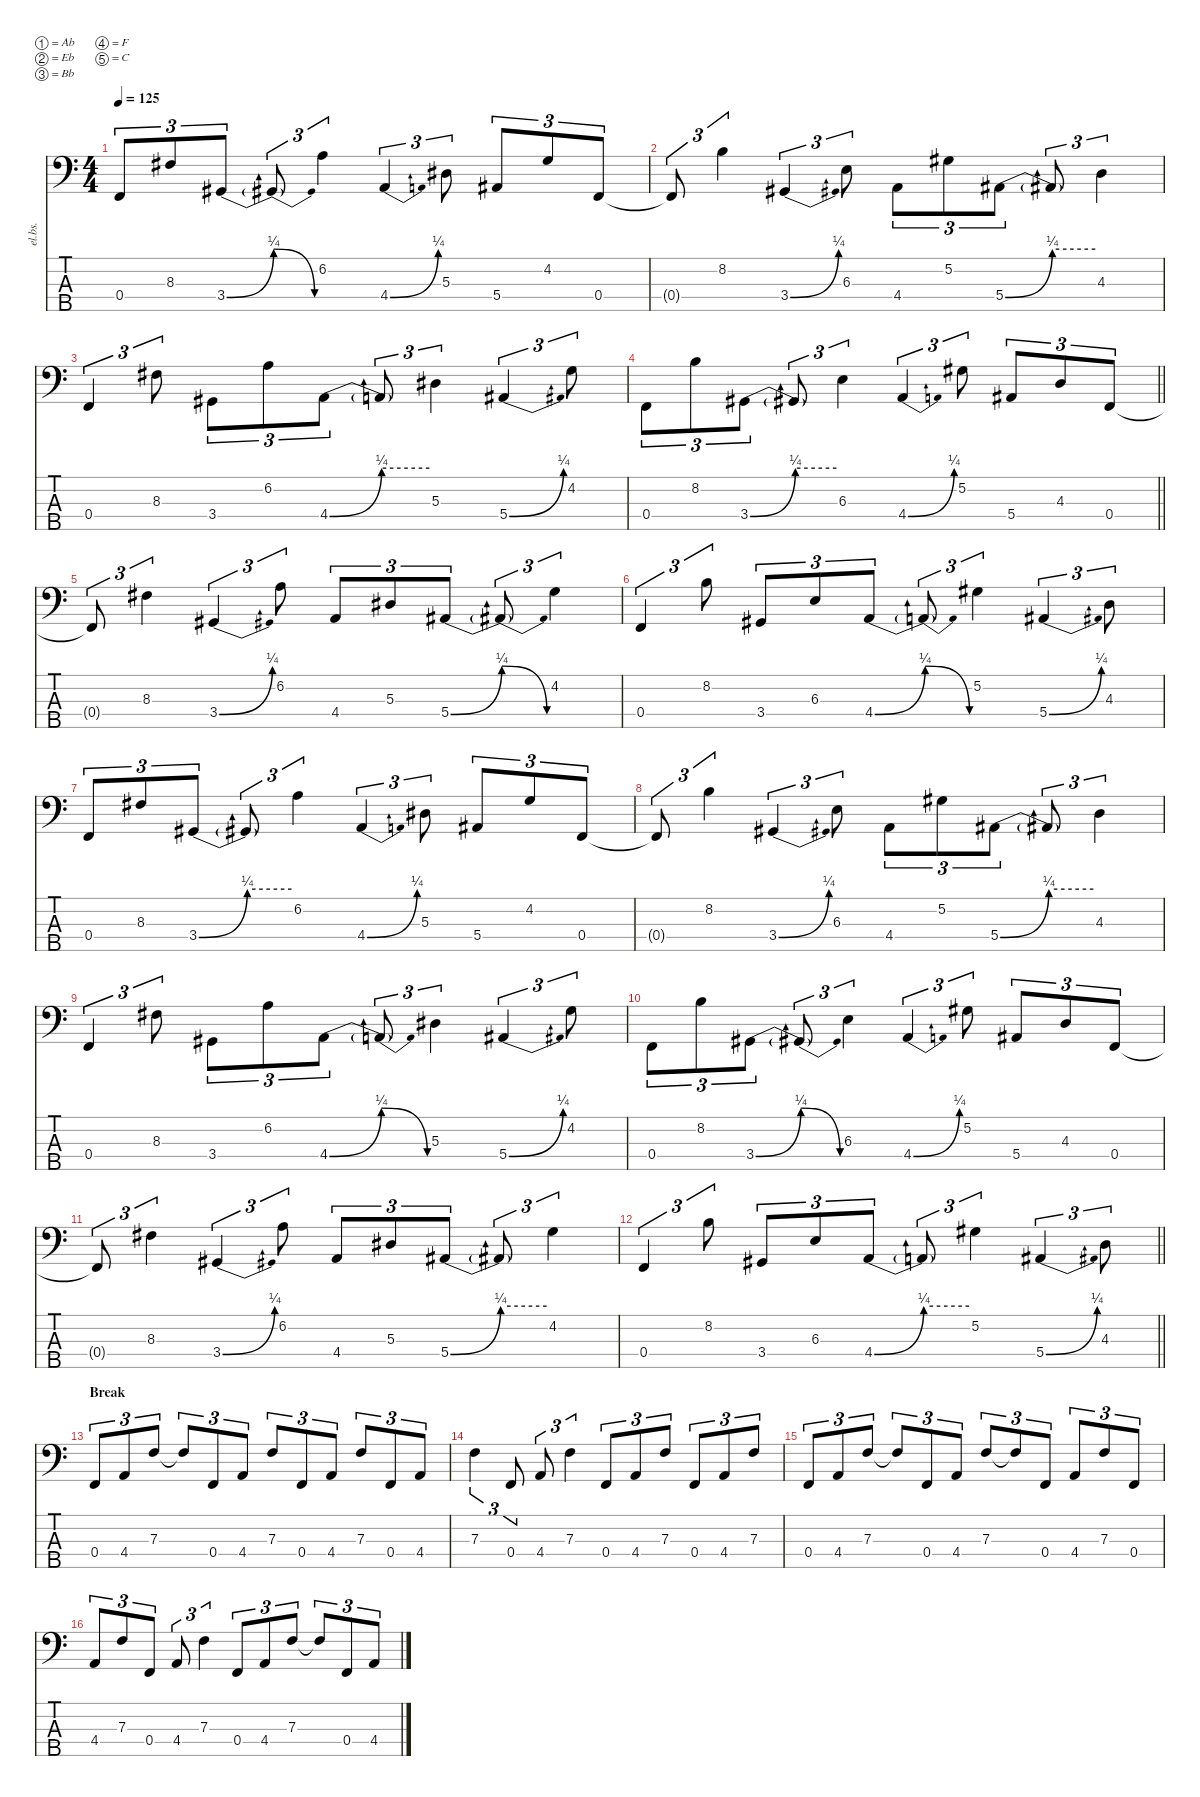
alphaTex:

\defaultSystemsLayout 4
\hideDynamics
\bracketExtendMode nobrackets
\track ("(bass tone)" "el.bs.") {instrument electricbasspick}
\staff {score tabs}
\tuning (Ab2 Eb2 Bb1 F1 C1)
\ts (4 4)
\tempo 125
\clef f4
\ks c
0.4.8{tu (3 2) dy f} 8.3{acc #}.8{tu (3 2)} 3.4{be (bend 0 0 60 1) acc #}.8{tu (3 2)} 3.4{be (release 0 1 60 0) t acc #}.8{tu (3 2)} 6.2.4{tu (3 2)} 4.4{be (bend 0 0 60 1)}.4{tu (3 2)} 5.3{acc #}.8{tu (3 2)} 5.4{acc #}.8{tu (3 2)} 4.2.8{tu (3 2)} 0.4.8{tu (3 2)} |
0.4{t}.8{tu (3 2)} 8.2.4{tu (3 2)} 3.4{be (bend 0 0 60 1) acc #}.4{tu (3 2)} 6.3.8{tu (3 2)} 4.4.8{tu (3 2)} 5.2{acc #}.8{tu (3 2)} 5.4{be (bend 0 0 60 1) acc #}.8{tu (3 2)} 5.4{be (hold 0 1 60 1) t acc #}.8{tu (3 2)} 4.3.4{tu (3 2)} |
0.4.4{tu (3 2)} 8.3{acc #}.8{tu (3 2)} 3.4{acc #}.8{tu (3 2)} 6.2.8{tu (3 2)} 4.4{be (bend 0 0 60 1)}.8{tu (3 2)} 4.4{be (hold 0 1 60 1) t}.8{tu (3 2)} 5.3{acc #}.4{tu (3 2)} 5.4{be (bend 0 0 60 1) acc #}.4{tu (3 2)} 4.2.8{tu (3 2)} |
\barLineRight lightlight
0.4.8{tu (3 2)} 8.2.8{tu (3 2)} 3.4{be (bend 0 0 60 1) acc #}.8{tu (3 2)} 3.4{be (hold 0 1 60 1) t acc #}.8{tu (3 2)} 6.3.4{tu (3 2)} 4.4{be (bend 0 0 60 1)}.4{tu (3 2)} 5.2{acc #}.8{tu (3 2)} 5.4{acc #}.8{tu (3 2)} 4.3.8{tu (3 2)} 0.4.8{tu (3 2)} |
0.4{t}.8{tu (3 2)} 8.3{acc #}.4{tu (3 2)} 3.4{be (bend 0 0 60 1) acc #}.4{tu (3 2)} 6.2.8{tu (3 2)} 4.4.8{tu (3 2)} 5.3{acc #}.8{tu (3 2)} 5.4{be (bend 0 0 60 1) acc #}.8{tu (3 2)} 5.4{be (release 0 1 60 0) t acc #}.8{tu (3 2)} 4.2.4{tu (3 2)} |
0.4.4{tu (3 2)} 8.2.8{tu (3 2)} 3.4{acc #}.8{tu (3 2)} 6.3.8{tu (3 2)} 4.4{be (bend 0 0 60 1)}.8{tu (3 2)} 4.4{be (release 0 1 60 0) t}.8{tu (3 2)} 5.2{acc #}.4{tu (3 2)} 5.4{be (bend 0 0 60 1) acc #}.4{tu (3 2)} 4.3.8{tu (3 2)} |
0.4.8{tu (3 2)} 8.3{acc #}.8{tu (3 2)} 3.4{be (bend 0 0 60 1) acc #}.8{tu (3 2)} 3.4{be (hold 0 1 60 1) t acc #}.8{tu (3 2)} 6.2.4{tu (3 2)} 4.4{be (bend 0 0 60 1)}.4{tu (3 2)} 5.3{acc #}.8{tu (3 2)} 5.4{acc #}.8{tu (3 2)} 4.2.8{tu (3 2)} 0.4.8{tu (3 2)} |
0.4{t}.8{tu (3 2)} 8.2.4{tu (3 2)} 3.4{be (bend 0 0 60 1) acc #}.4{tu (3 2)} 6.3.8{tu (3 2)} 4.4.8{tu (3 2)} 5.2{acc #}.8{tu (3 2)} 5.4{be (bend 0 0 60 1) acc #}.8{tu (3 2)} 5.4{be (hold 0 1 60 1) t acc #}.8{tu (3 2)} 4.3.4{tu (3 2)} |
0.4.4{tu (3 2)} 8.3{acc #}.8{tu (3 2)} 3.4{acc #}.8{tu (3 2)} 6.2.8{tu (3 2)} 4.4{be (bend 0 0 60 1)}.8{tu (3 2)} 4.4{be (release 0 1 60 0) t}.8{tu (3 2)} 5.3{acc #}.4{tu (3 2)} 5.4{be (bend 0 0 60 1) acc #}.4{tu (3 2)} 4.2.8{tu (3 2)} |
0.4.8{tu (3 2)} 8.2.8{tu (3 2)} 3.4{be (bend 0 0 60 1) acc #}.8{tu (3 2)} 3.4{be (release 0 1 60 0) t acc #}.8{tu (3 2)} 6.3.4{tu (3 2)} 4.4{be (bend 0 0 60 1)}.4{tu (3 2)} 5.2{acc #}.8{tu (3 2)} 5.4{acc #}.8{tu (3 2)} 4.3.8{tu (3 2)} 0.4.8{tu (3 2)} |
0.4{t}.8{tu (3 2)} 8.3{acc #}.4{tu (3 2)} 3.4{be (bend 0 0 60 1) acc #}.4{tu (3 2)} 6.2.8{tu (3 2)} 4.4.8{tu (3 2)} 5.3{acc #}.8{tu (3 2)} 5.4{be (bend 0 0 60 1) acc #}.8{tu (3 2)} 5.4{be (hold 0 1 60 1) t acc #}.8{tu (3 2)} 4.2.4{tu (3 2)} |
\barLineRight lightlight
0.4.4{tu (3 2)} 8.2.8{tu (3 2)} 3.4{acc #}.8{tu (3 2)} 6.3.8{tu (3 2)} 4.4{be (bend 0 0 60 1)}.8{tu (3 2)} 4.4{be (hold 0 1 60 1) t}.8{tu (3 2)} 5.2{acc #}.4{tu (3 2)} 5.4{be (bend 0 0 60 1) acc #}.4{tu (3 2)} 4.3.8{tu (3 2)} |
\section ("" "Break")
0.4.8{tu (3 2)} 4.4.8{tu (3 2)} 7.3.8{tu (3 2)} 7.3{t}.8{tu (3 2)} 0.4.8{tu (3 2)} 4.4.8{tu (3 2)} 7.3.8{tu (3 2)} 0.4.8{tu (3 2)} 4.4.8{tu (3 2)} 7.3.8{tu (3 2)} 0.4.8{tu (3 2)} 4.4.8{tu (3 2)} |
7.3.4{tu (3 2)} 0.4.8{tu (3 2)} 4.4.8{tu (3 2)} 7.3.4{tu (3 2)} 0.4.8{tu (3 2)} 4.4.8{tu (3 2)} 7.3.8{tu (3 2)} 0.4.8{tu (3 2)} 4.4.8{tu (3 2)} 7.3.8{tu (3 2)} |
0.4.8{tu (3 2)} 4.4.8{tu (3 2)} 7.3.8{tu (3 2)} 7.3{t}.8{tu (3 2)} 0.4.8{tu (3 2)} 4.4.8{tu (3 2)} 7.3.8{tu (3 2)} 7.3{t}.8{tu (3 2)} 0.4.8{tu (3 2)} 4.4.8{tu (3 2)} 7.3.8{tu (3 2)} 0.4.8{tu (3 2)} |
4.4.8{tu (3 2)} 7.3.8{tu (3 2)} 0.4.8{tu (3 2)} 4.4.8{tu (3 2)} 7.3.4{tu (3 2)} 0.4.8{tu (3 2)} 4.4.8{tu (3 2)} 7.3.8{tu (3 2)} 7.3{t}.8{tu (3 2)} 0.4.8{tu (3 2)} 4.4.8{tu (3 2)}
